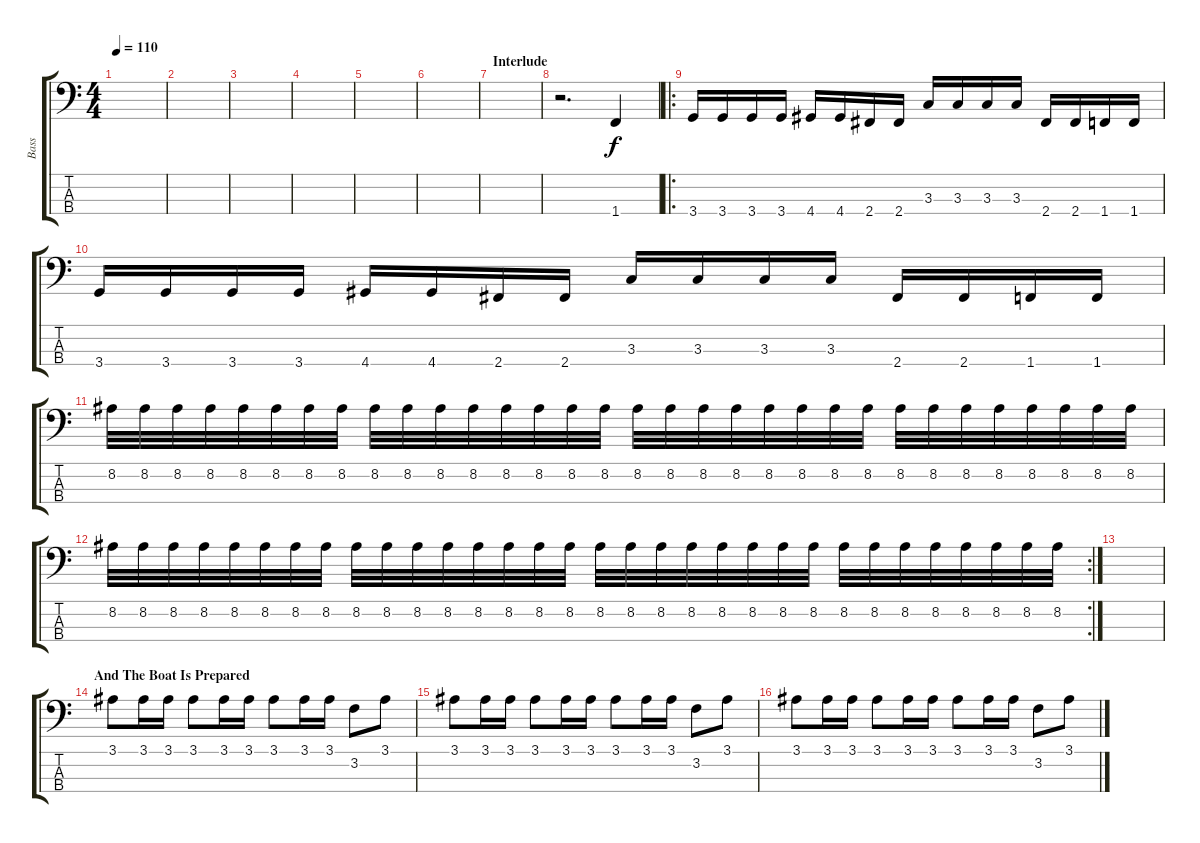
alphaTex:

\track ("Bass" "Bass") {instrument electricbasspick}
\staff {score tabs}
\tuning (G2 D2 A1 E1) {hide}
\ts (4 4)
\tempo 110
\clef f4
\ks c
|
|
|
|
|
|
\section ("" "Interlude")
|
r.2{d} 1.4.4 |
\ro
3.4.16 3.4.16 3.4.16 3.4.16 4.4.16 4.4.16 2.4.16 2.4.16 3.3.16 3.3.16 3.3.16 3.3.16 2.4.16 2.4.16 1.4.16 1.4.16 |
3.4.16 3.4.16 3.4.16 3.4.16 4.4.16 4.4.16 2.4.16 2.4.16 3.3.16 3.3.16 3.3.16 3.3.16 2.4.16 2.4.16 1.4.16 1.4.16 |
8.2.32 8.2.32 8.2.32 8.2.32 8.2.32 8.2.32 8.2.32 8.2.32 8.2.32 8.2.32 8.2.32 8.2.32 8.2.32 8.2.32 8.2.32 8.2.32 8.2.32 8.2.32 8.2.32 8.2.32 8.2.32 8.2.32 8.2.32 8.2.32 8.2.32 8.2.32 8.2.32 8.2.32 8.2.32 8.2.32 8.2.32 8.2.32 |
\rc 2
8.2.32 8.2.32 8.2.32 8.2.32 8.2.32 8.2.32 8.2.32 8.2.32 8.2.32 8.2.32 8.2.32 8.2.32 8.2.32 8.2.32 8.2.32 8.2.32 8.2.32 8.2.32 8.2.32 8.2.32 8.2.32 8.2.32 8.2.32 8.2.32 8.2.32 8.2.32 8.2.32 8.2.32 8.2.32 8.2.32 8.2.32 8.2.32 |
|
\section ("" "And The Boat Is Prepared")
3.1.8{volume 13 instrument electricbassfinger} 3.1.16 3.1.16 3.1.8 3.1.16 3.1.16 3.1.8 3.1.16 3.1.16 3.2.8 3.1.8 |
3.1.8 3.1.16 3.1.16 3.1.8 3.1.16 3.1.16 3.1.8 3.1.16 3.1.16 3.2.8 3.1.8 |
3.1.8 3.1.16 3.1.16 3.1.8 3.1.16 3.1.16 3.1.8 3.1.16 3.1.16 3.2.8 3.1.8
